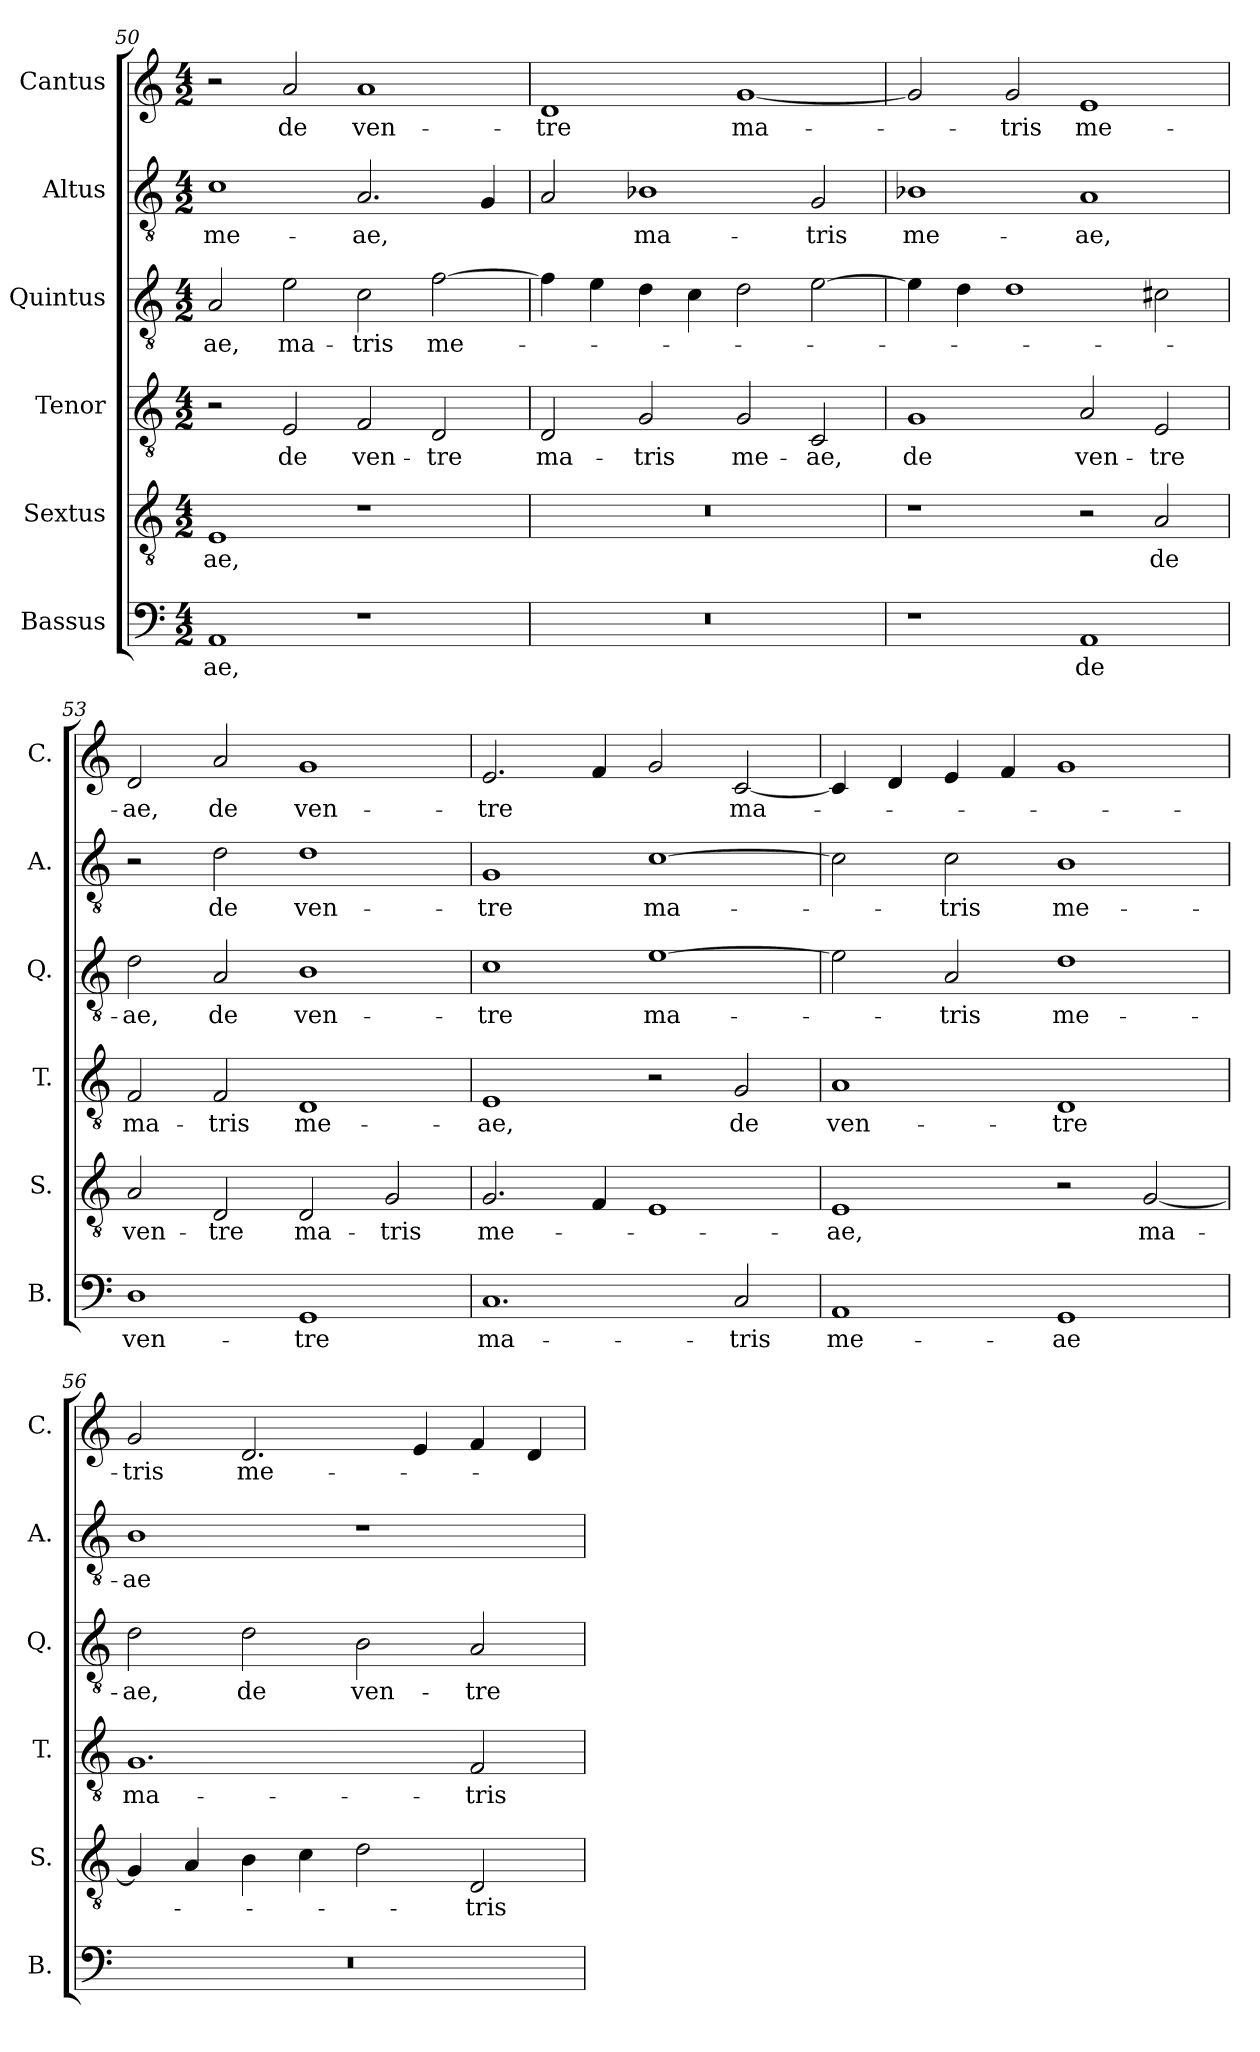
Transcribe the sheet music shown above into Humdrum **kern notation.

**kern	**text	**kern	**text	**kern	**text	**kern	**text	**kern	**text	**kern	**text
*part6	*part6	*part5	*part5	*part4	*part4	*part3	*part3	*part2	*part2	*part1	*part1
*staff6	*staff6	*staff5	*staff5	*staff4	*staff4	*staff3	*staff3	*staff2	*staff2	*staff1	*staff1
*I"Bassus	*	*I"Sextus	*	*I"Tenor	*	*I"Quintus	*	*I"Altus	*	*I"Cantus	*
*I'B.	*	*I'S.	*	*I'T.	*	*I'Q.	*	*I'A.	*	*I'C.	*
*clefF4	*	*clefGv2	*	*clefGv2	*	*clefGv2	*	*clefGv2	*	*clefG2	*
*k[]	*	*k[]	*	*k[]	*	*k[]	*	*k[]	*	*k[]	*
*M4/2	*	*M4/2	*	*M4/2	*	*M4/2	*	*M4/2	*	*M4/2	*
=50	=50	=50	=50	=50	=50	=50	=50	=50	=50	=50	=50
!	!LO:LY:b	!	!LO:LY:b	!	!	!	!LO:LY:b	!	!LO:LY:b	!	!
1AA	-ae,	1E	-ae,	2r	.	2A/	-ae,	1c	me-	2r	.
!	!	!	!	!	!LO:LY:b	!	!LO:LY:b	!	!	!	!LO:LY:b
.	.	.	.	2E/	de	2e\	ma-	.	.	2a/	de
!	!	!	!	!	!LO:LY:b	!	!LO:LY:b	!	!LO:LY:b	!	!LO:LY:b
1r	.	1r	.	2F/	ven-	2c\	-tris	2.A/	-ae,	1a	ven-
!	!	!	!	!	!LO:LY:b	!	!LO:LY:b	!	!	!	!
.	.	.	.	2D/	-tre	[2f\	me-	.	.	.	.
.	.	.	.	.	.	.	.	4G/	.	.	.
=51	=51	=51	=51	=51	=51	=51	=51	=51	=51	=51	=51
!	!	!	!	!	!LO:LY:b	!	!	!	!	!	!LO:LY:b
0r	.	0r	.	2D/	ma-	4f\]	.	2A/	.	1d	-tre
.	.	.	.	.	.	4e\	.	.	.	.	.
!	!	!	!	!	!LO:LY:b	!	!	!	!LO:LY:b	!	!
.	.	.	.	2G/	-tris	4d\	.	1B-X	ma-	.	.
.	.	.	.	.	.	4c\	.	.	.	.	.
!	!	!	!	!	!LO:LY:b	!	!	!	!	!	!LO:LY:b
.	.	.	.	2G/	me-	2d\	.	.	.	[1g	ma-
!	!	!	!	!	!LO:LY:b	!	!	!	!LO:LY:b	!	!
.	.	.	.	2C/	-ae,	[2e\	.	2G/	-tris	.	.
=52	=52	=52	=52	=52	=52	=52	=52	=52	=52	=52	=52
!	!	!	!	!	!LO:LY:b	!	!	!	!LO:LY:b	!	!
1r	.	1r	.	1G	de	4e\]	.	1B-X	me-	2g/]	.
.	.	.	.	.	.	4d\	.	.	.	.	.
!	!	!	!	!	!	!	!	!	!	!	!LO:LY:b
.	.	.	.	.	.	1d	.	.	.	2g/	-tris
!	!LO:LY:b	!	!	!	!LO:LY:b	!	!	!	!LO:LY:b	!	!LO:LY:b
1AA	de	2r	.	2A/	ven-	.	.	1A	-ae,	1e	me-
!	!	!	!LO:LY:b	!	!LO:LY:b	!	!	!	!	!	!
.	.	2A/	de	2E/	-tre	2c#X\	.	.	.	.	.
=53	=53	=53	=53	=53	=53	=53	=53	=53	=53	=53	=53
!	!LO:LY:b	!	!LO:LY:b	!	!LO:LY:b	!	!LO:LY:b	!	!	!	!LO:LY:b
1D	ven-	2A/	ven-	2F/	ma-	2d\	-ae,	2r	.	2d/	-ae,
!	!	!	!LO:LY:b	!	!LO:LY:b	!	!LO:LY:b	!	!LO:LY:b	!	!LO:LY:b
.	.	2D/	-tre	2F/	-tris	2A/	de	2d\	de	2a/	de
!	!LO:LY:b	!	!LO:LY:b	!	!LO:LY:b	!	!LO:LY:b	!	!LO:LY:b	!	!LO:LY:b
1GG	-tre	2D/	ma-	1D	me-	1B	ven-	1d	ven-	1g	ven-
!	!	!	!LO:LY:b	!	!	!	!	!	!	!	!
.	.	2G/	-tris	.	.	.	.	.	.	.	.
!!LO:LB:g=z
=54	=54	=54	=54	=54	=54	=54	=54	=54	=54	=54	=54
!	!LO:LY:b	!	!LO:LY:b	!	!LO:LY:b	!	!LO:LY:b	!	!LO:LY:b	!	!LO:LY:b
1.C	ma-	2.G/	me-	1E	-ae,	1c	-tre	1G	-tre	2.e/	-tre
.	.	4F/	.	.	.	.	.	.	.	4f/	.
!	!	!	!	!	!	!	!LO:LY:b	!	!LO:LY:b	!	!
.	.	1E	.	2r	.	[1e	ma-	[1c	ma-	2g/	.
!	!LO:LY:b	!	!	!	!LO:LY:b	!	!	!	!	!	!LO:LY:b
2C/	-tris	.	.	2G/	de	.	.	.	.	[2c/	ma-
=55	=55	=55	=55	=55	=55	=55	=55	=55	=55	=55	=55
!	!LO:LY:b	!	!LO:LY:b	!	!LO:LY:b	!	!	!	!	!	!
1AA	me-	1E	-ae,	1A	ven-	2e\]	.	2c\]	.	4c/]	.
.	.	.	.	.	.	.	.	.	.	4d/	.
!	!	!	!	!	!	!	!LO:LY:b	!	!LO:LY:b	!	!
.	.	.	.	.	.	2A/	-tris	2c\	-tris	4e/	.
.	.	.	.	.	.	.	.	.	.	4f/	.
!	!LO:LY:b	!	!	!	!LO:LY:b	!	!LO:LY:b	!	!LO:LY:b	!	!
1GG	-ae	2r	.	1D	-tre	1d	me-	1B	me-	1g	.
!	!	!	!LO:LY:b	!	!	!	!	!	!	!	!
.	.	[2G/	ma-	.	.	.	.	.	.	.	.
=56	=56	=56	=56	=56	=56	=56	=56	=56	=56	=56	=56
!	!	!	!	!	!LO:LY:b	!	!LO:LY:b	!	!LO:LY:b	!	!LO:LY:b
0r	.	4G/]	.	1.G	ma-	2d\	-ae,	1B	-ae	2g/	-tris
.	.	4A/	.	.	.	.	.	.	.	.	.
!	!	!	!	!	!	!	!LO:LY:b	!	!	!	!LO:LY:b
.	.	4B\	.	.	.	2d\	de	.	.	2.d/	me-
.	.	4c\	.	.	.	.	.	.	.	.	.
!	!	!	!	!	!	!	!LO:LY:b	!	!	!	!
.	.	2d\	.	.	.	2B\	ven-	1r	.	.	.
.	.	.	.	.	.	.	.	.	.	4e/	.
!	!	!	!LO:LY:b	!	!LO:LY:b	!	!LO:LY:b	!	!	!	!
.	.	2D/	-tris	2F/	-tris	2A/	-tre	.	.	4f/	.
.	.	.	.	.	.	.	.	.	.	4d/	.
=	=	=	=	=	=	=	=	=	=	=	=
*-	*-	*-	*-	*-	*-	*-	*-	*-	*-	*-	*-
